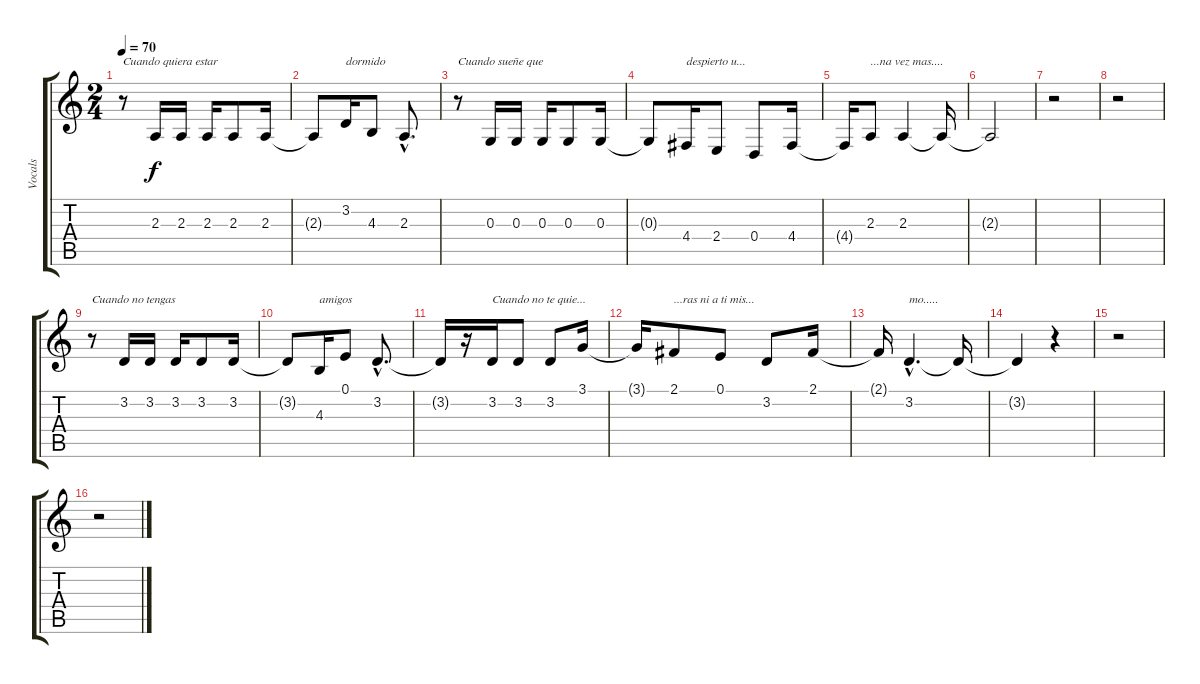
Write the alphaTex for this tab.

\track ("Vocals" "Vocals") {instrument oboe}
\staff {score tabs}
\tuning (E4 B3 G3 D3 A2 E2) {hide}
\ts (2 4)
\tempo 70
\clef g2
\ks c
r.8{txt "Cuando quiera estar" dy f volume 13} 2.3.16 2.3.16 2.3.16 2.3.8 2.3.16 |
2.3{t}.8 3.2.16{txt "dormido"} 4.3.8 2.3{hac}.8{d} |
r.8{txt "Cuando sueñe que"} 0.3.16 0.3.16 0.3.16 0.3.8 0.3.16 |
0.3{t}.8 4.4.16{txt "despierto u..."} 2.4.8 0.4.8 4.4.16 |
4.4{t}.16 2.3.8{txt "...na vez mas...."} 2.3.4 2.3{t}.16{volume 3} |
2.3{t}.2 |
r.2 |
r.2 |
r.8{txt "Cuando no tengas" volume 13} 3.2.16 3.2.16 3.2.16 3.2.8 3.2.16 |
3.2{t}.8 4.3.16{txt "amigos"} 0.1.8 3.2{hac}.8{d} |
3.2{t}.16 r.16 3.2.16{txt "Cuando no te quie..."} 3.2.8 3.2.8 3.1.16 |
3.1{t}.16 2.1.8{txt "...ras ni a ti mis..."} 0.1.8 3.2.8 2.1.16 |
2.1{t}.16 3.2{hac}.4{d txt "mo....."} 3.2{t}.16{volume 4} |
3.2{t}.4 r.4 |
r.2 |
r.2
